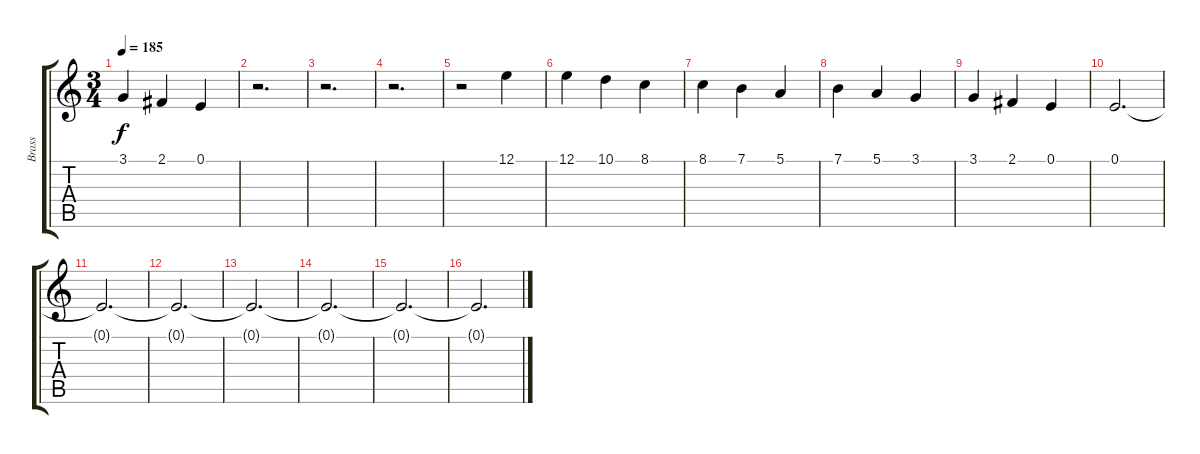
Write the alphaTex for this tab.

\track ("Brass" "Brass") {instrument synthbrass2}
\staff {score tabs}
\tuning (E4 B3 G3 D3 A2 E2) {hide}
\ts (3 4)
\tempo 185
\clef g2
\ks c
3.1.4{dy f} 2.1.4 0.1.4 |
r.2{d} |
r.2{d} |
r.2{d} |
r.2 12.1.4 |
12.1.4 10.1.4 8.1.4 |
8.1.4 7.1.4 5.1.4 |
7.1.4 5.1.4 3.1.4 |
3.1.4 2.1.4 0.1.4 |
0.1.2{d} |
0.1{t}.2{d} |
0.1{t}.2{d} |
0.1{t}.2{d} |
0.1{t}.2{d} |
0.1{t}.2{d} |
0.1{t}.2{d}
